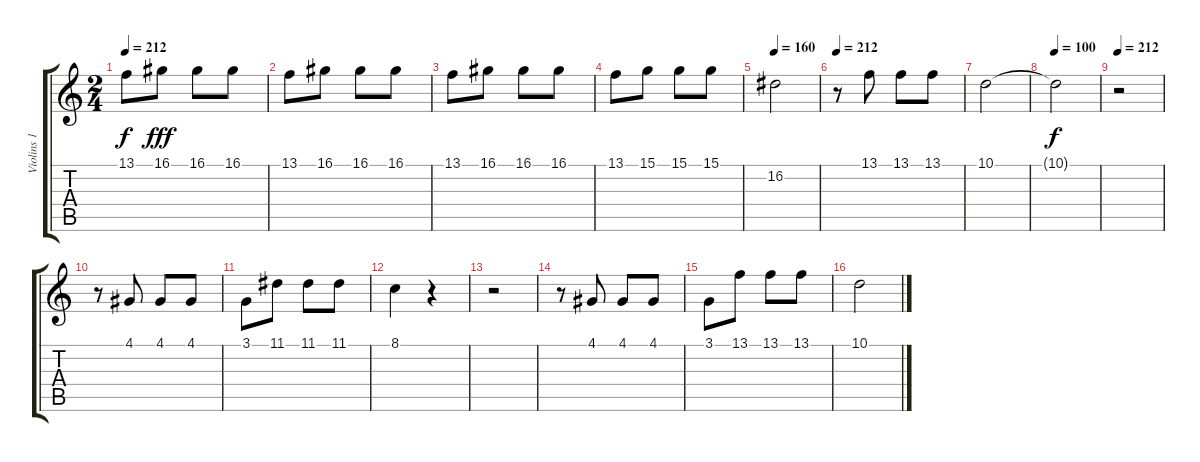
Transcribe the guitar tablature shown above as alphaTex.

\track ("Violins 1" "Violins 1") {instrument stringensemble1}
\staff {score tabs}
\tuning (E4 B3 G3 D3 A2 E2) {hide}
\ts (2 4)
\tempo 212
\clef g2
\ks c
13.1{t}.8{dy f} 16.1.8{dy fff} 16.1.8 16.1.8 |
13.1.8 16.1.8 16.1.8 16.1.8 |
13.1.8 16.1.8 16.1.8 16.1.8 |
13.1.8 15.1.8 15.1.8 15.1.8 |
\tempo 160
16.2.2 |
\tempo 212
r.8 13.1.8 13.1.8 13.1.8 |
10.1.2 |
\tempo 100
10.1{t}.2{dy f} |
\tempo 212
r.2 |
r.8 4.1.8 4.1.8 4.1.8 |
3.1.8 11.1.8 11.1.8 11.1.8 |
8.1.4 r.4 |
r.2 |
r.8 4.1.8 4.1.8 4.1.8 |
3.1.8 13.1.8 13.1.8 13.1.8 |
10.1.2
